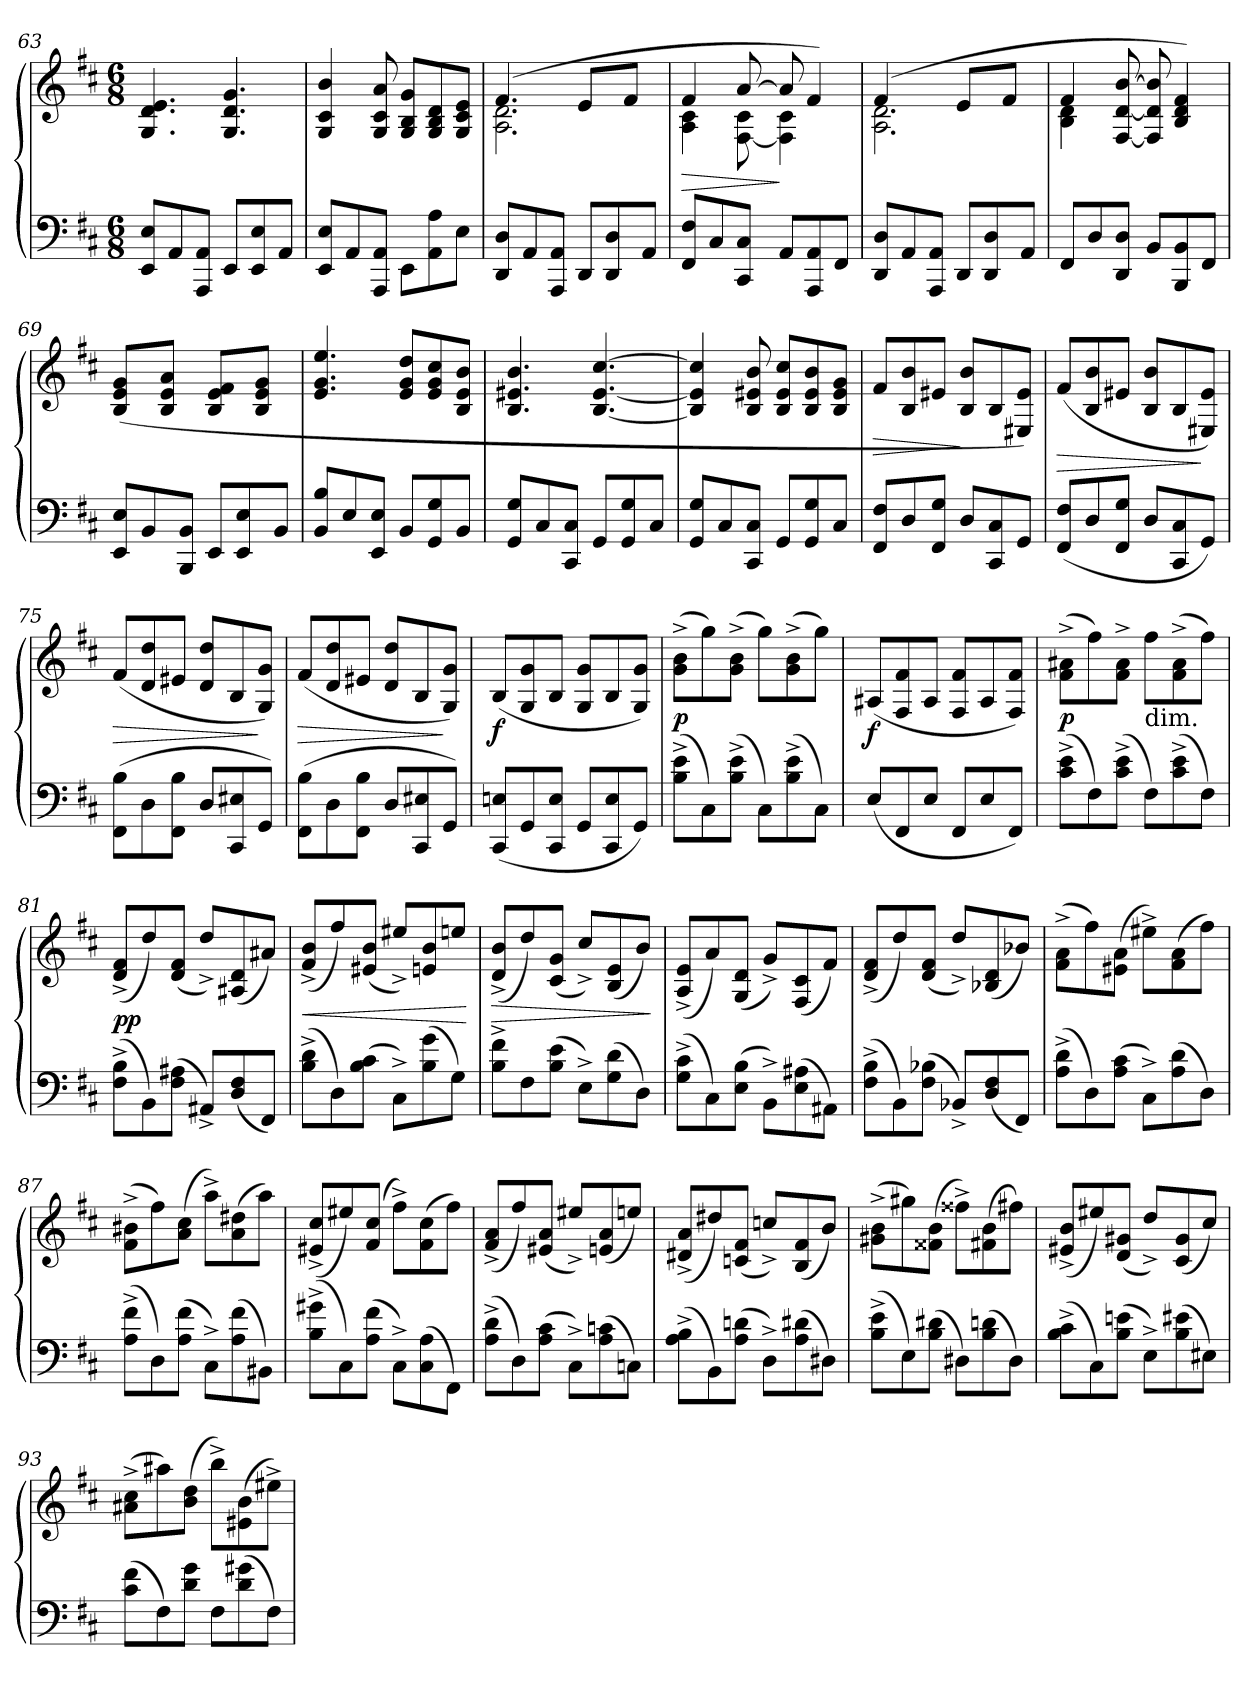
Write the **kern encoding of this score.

**kern	**kern	**dynam
*part1	*part1	*part1
*staff2	*staff1	*staff1/2
*clefF4	*clefG2	*
*k[f#c#]	*k[f#c#]	*
*b:	*b:	*
*M6/8	*M6/8	*
=63	=63	=63
8EE 8EL	4.G 4.d 4.e	.
8AA	.	.
8AAA 8AAJ	.	.
8EEL	4.G 4.d 4.g	.
8EE 8E	.	.
8AAJ	.	.
=64	=64	=64
8EE 8EL	4G 4c# 4b	.
8AA	.	.
8AAA 8AAJ	8G 8c# 8a	.
8EE\L	8G 8B 8gL	.
8AA\ 8A\	8G 8B 8d	.
8E\J	8G 8c# 8eJ	.
=65	=65	=65
!	!LO:N:vis=4	!
*	*^	*
8DD 8DL	(4.f#	2.A 2.d	.
8AA	.	.	.
8AAA 8AAJ	.	.	.
*	*Xtuplet	*	*
8DDL	16%3eL	.	.
8DD 8D	.	.	.
.	16%3f#J	.	.
8AAJ	.	.	.
=66	=66	=66	=66
8FF# 8F#L	4f#	4A 4c#	>
8C#	.	.	.
8CC# 8C#J	[8a	[8F# 8c#	.
8AAL	8a]	8%3F#] 8%3c#	]
8AAA 8AA	4f#)	.	.
8FF#J	.	.	.
=67	=67	=67	=67
!	!LO:N:vis=4	!	!
8DD 8DL	(4.f#	2.A 2.d	.
8AA	.	.	.
8AAA 8AAJ	.	.	.
8DDL	16%3eL	.	.
8DD 8D	.	.	.
.	16%3f#J	.	.
8AAJ	.	.	.
=68	=68	=68	=68
8FF#L	4f#	4B 4d	.
8D	.	.	.
8DD 8DJ	[8F# [8d [8b	4ryy	.
8BBL	8F#] 8d] 8b]	.	.
8BBB 8BB	4B 4d 4f#)	4ryy	.
8FF#J	.	.	.
*	*v	*v	*
=69	=69	=69
8EE 8EL	(>16%3B 16%3e 16%3gL	.
8BB	.	.
.	16%3B 16%3e 16%3aJ	.
8BBB 8BBJ	.	.
8EEL	16%3B 16%3e 16%3f#L	.
8EE 8E	.	.
.	16%3B 16%3e 16%3gJ	.
8BBJ	.	.
=70	=70	=70
8BB 8BL	4.e 4.g 4.ee	.
8E	.	.
8EE 8EJ	.	.
8BBL	8e 8g 8ddL	.
8GG 8G	8e 8g 8cc#	.
8BBJ	8B 8e 8bJ	.
=71	=71	=71
8GG 8GL	4.B 4.e#X 4.b	.
8C#	.	.
8CC# 8C#J	.	.
8GGL	[4.B [4.e# [4.cc#	.
8GG 8G	.	.
8C#J	.	.
=72	=72	=72
8GG 8GL	4B] 4e#] 4cc#]	.
8C#	.	.
8CC# 8C#J	8B 8e#X 8b	.
8GGL	8B 8e# 8cc#L	.
8GG 8G	8B 8e# 8b	.
8C#J	8B 8e# 8gJ	.
=73	=73	=73
8FF# 8F#L	8f#L	>
8D	8B 8b	.
8FF# 8GJ	8e#XJ	.
8DL	8B 8bL	]
8CC# 8C#	8B	.
8GGJ	8E#X 8e#J)	.
=74	=74	=74
(8FF# 8F#L	(8f#L	>
8D	8B 8b	.
8FF# 8GJ	8e#XJ	.
8DL	8B 8bL	.
8CC# 8C#	8B	.
8GGJ)	8E#X 8e#J)	]
=75	=75	=75
(8FF# 8BL	(8f#L	>
8D	8d 8dd	.
8FF# 8BJ	8e#XJ	.
8DL	8d 8ddL	.
8CC# 8E#X	8B	.
8GGJ)	8G 8gJ)	]
=76	=76	=76
(8FF# 8BL	(8f#L	>
8D	8d 8dd	.
8FF# 8BJ	8e#XJ	.
8DL	8d 8ddL	.
8CC# 8E#X	8B	.
8GGJ)	8G 8gJ)	]
=77	=77	=77
(8CC# 8EnL	(8BL	f
8GG	8G 8g	.
8CC# 8EJ	8BJ	.
8GGL	8G 8gL	.
8CC# 8E	8B	.
8GGJ)	8G 8gJ)	.
=78	=78	=78
(8B^ 8e^L	(8g^ 8b^L	p
8C#)	8gg)	.
(8B^ 8e^J	(8g^ 8b^J	.
8C#L)	8ggL)	.
(8B^ 8e^	(8g^ 8b^	.
8C#J)	8ggJ)	.
=79	=79	=79
(8EL	(8A#XL	f
8FF#	8F# 8f#	.
8EJ	8A#J	.
8FF#L	8F# 8f#L	.
8E	8A#	.
8FF#J)	8F# 8f#J)	.
=80	=80	=80
(8c#^ 8e^L	(8f#^ 8a#X^L	p
8F#)	8ff#)	.
(8c#^ 8e^J	8f#^ 8a#^J	.
!	!LO:TX:c:t=dim.	!
8F#L)	8ff#L	.
(8c#^ 8e^	(8f#^ 8a#^	.
8F#J)	8ff#J)	.
=81	=81	=81
(8F#^ 8B^L	(8d^ 8f#^L	pp
8BB)	8dd)	.
(8F# 8A#XJ	(8d 8f#J	.
8AA#X^L)	8dd^L)	.
(8D 8F#	(8A#X 8d	.
8FF#J)	8a#XJ)	.
=82	=82	=82
(8B^ 8d^L	(8f#^/ 8b^/L	<
8D)	8ff#/)	.
(8B 8c#J	(8e#X/ 8b/J	.
8C#^L)	8ee#X^L)	.
(8B 8g	8en 8b	.
8GJ)	8eenJ	.
.	.	[
=83	=83	=83
8B^ 8f#^L	(8d^ 8b^L	>
8F#	8dd)	.
(8B 8eJ	(8c# 8gJ	.
8E^L)	8cc#^L)	.
(8G 8d	(8B 8e	.
8DJ)	8bJ)	.
.	.	]
=84	=84	=84
(8G^ 8c#^L	(8A^ 8e^L	.
8C#)	8a)	.
(8E 8BJ	(8G 8dJ	.
8BB^L)	8g^L)	.
(8E 8A#X	(8F# 8c#	.
8AA#XJ)	8f#J)	.
=85	=85	=85
(8F#^ 8B^L	(8d^ 8f#^L	.
8BB)	8dd)	.
(8F# 8B-XJ	(8d 8f#J	.
8BB-X^L)	8dd^L)	.
(8D 8F#	(8B-X 8d	.
8FF#J)	8b-XJ)	.
=86	=86	=86
(8A^ 8d^L	(8f#^ 8a^L	.
8D)	8ff#)	.
(8A 8c#J	(8e#X 8aJ	.
8C#^L)	8ee#X^L)	.
(8A 8d	(8f# 8a	.
8DJ)	8ff#J)	.
=87	=87	=87
(8A^ 8f#^L	(8f#^ 8b#X^L	.
8D)	8ff#)	.
(8A 8f#J	(8a 8cc#J	.
8C#^L)	8aa^L)	.
(8A 8f#	(8a 8dd#X	.
8BB#XJ)	8aaJ)	.
=88	=88	=88
(8B^ 8g#X^L	(8e#X^ 8cc#^L	.
8C#)	8ee#X)	.
(8A 8f#J	(8f# 8cc#J	.
8C#^\L)	8ff#^L)	.
(8C#\ 8A\	(8f# 8cc#	.
8FF#\J)	8ff#J)	.
=89	=89	=89
(8A^ 8d^L	(8f#^/ 8a^/L	.
8D)	8ff#/)	.
(8A 8c#J	(8e#X/ 8a/J	.
8C#^L)	8ee#X^L)	.
(8A 8cn	(8en 8a	.
8CnJ)	8eenJ)	.
=90	=90	=90
(8A^ 8B^L	(8d#X^ 8a^L	.
8BB)	8dd#X)	.
(8A 8dnJ	(8cn 8f#J	.
8D^L)	8ccn^L)	.
(8A 8d#X	(8B 8f#	.
8D#XJ)	8bJ)	.
=91	=91	=91
(8B^ 8e^L	(8g#X^ 8b^L	.
8E)	8gg#X)	.
(8B 8d#XJ	(8f##X 8bJ	.
8D#XL)	8ff##X^L)	.
(8B 8dn	(8f#X 8b	.
8D#J)	8ff#XJ)	.
=92	=92	=92
(8B^ 8c#^L	(8e#X^ 8b^L	.
8C#)	8ee#X)	.
(8B 8enJ	(8d 8g#XJ	.
8E^L)	8dd^L)	.
(8B 8e#X	(8c# 8g#	.
8E#XJ)	8cc#J)	.
=93	=93	=93
(8c# 8f#L	(8a#X^ 8cc#^L	.
8F#)	8aa#X)	.
8d 8gJ	(8b 8ddJ	.
8F#L	8bb^L)	.
(8d 8g#X	(8e#X 8b	.
8F#J)	8ee#X^J)	.
=	=	=
*-	*-	*-
